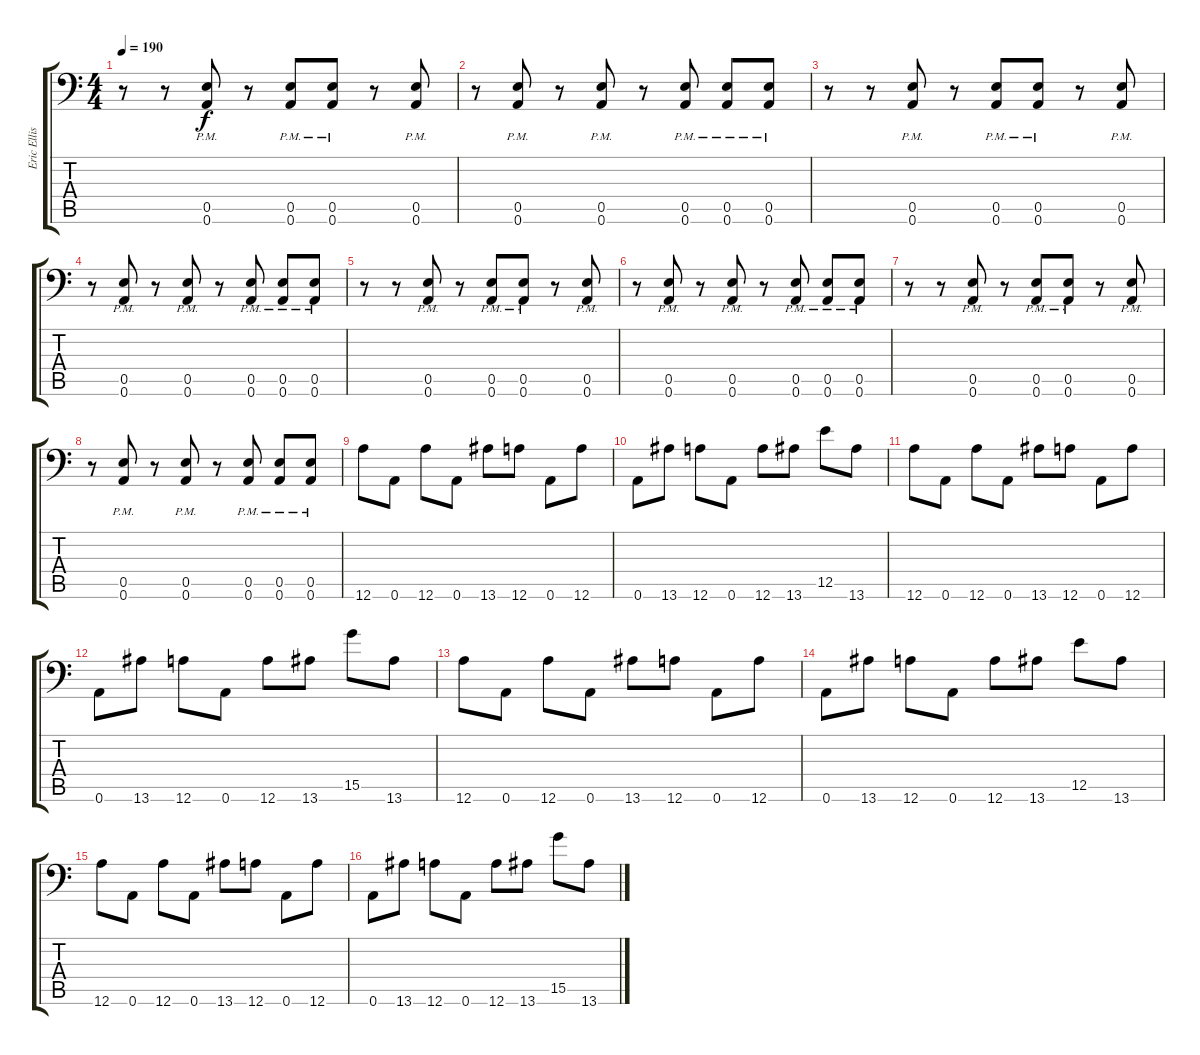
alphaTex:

\track ("Eric Ellis" "Eric Ellis") {instrument overdrivenguitar}
\staff {score tabs}
\tuning (B3 Gb3 D3 A2 E2 A1) {hide}
\ts (4 4)
\tempo 190
\clef f4
\ks c
r.8{dy f} r.8 (0.5{pm} 0.6{pm}).8 r.8 (0.5{pm} 0.6{pm}).8 (0.5{pm} 0.6{pm}).8 r.8 (0.5{pm} 0.6{pm}).8 |
r.8 (0.5{pm} 0.6{pm}).8 r.8 (0.5{pm} 0.6{pm}).8 r.8 (0.5{pm} 0.6{pm}).8 (0.5{pm} 0.6{pm}).8 (0.5{pm} 0.6{pm}).8 |
r.8 r.8 (0.5{pm} 0.6{pm}).8 r.8 (0.5{pm} 0.6{pm}).8 (0.5{pm} 0.6{pm}).8 r.8 (0.5{pm} 0.6{pm}).8 |
r.8 (0.5{pm} 0.6{pm}).8 r.8 (0.5{pm} 0.6{pm}).8 r.8 (0.5{pm} 0.6{pm}).8 (0.5{pm} 0.6{pm}).8 (0.5{pm} 0.6{pm}).8 |
r.8 r.8 (0.5{pm} 0.6{pm}).8 r.8 (0.5{pm} 0.6{pm}).8 (0.5{pm} 0.6{pm}).8 r.8 (0.5{pm} 0.6{pm}).8 |
r.8 (0.5{pm} 0.6{pm}).8 r.8 (0.5{pm} 0.6{pm}).8 r.8 (0.5{pm} 0.6{pm}).8 (0.5{pm} 0.6{pm}).8 (0.5{pm} 0.6{pm}).8 |
r.8 r.8 (0.5{pm} 0.6{pm}).8 r.8 (0.5{pm} 0.6{pm}).8 (0.5{pm} 0.6{pm}).8 r.8 (0.5{pm} 0.6{pm}).8 |
r.8 (0.5{pm} 0.6{pm}).8 r.8 (0.5{pm} 0.6{pm}).8 r.8 (0.5{pm} 0.6{pm}).8 (0.5{pm} 0.6{pm}).8 (0.5{pm} 0.6{pm}).8 |
12.6.8 0.6.8 12.6.8 0.6.8 13.6.8 12.6.8 0.6.8 12.6.8 |
0.6.8 13.6.8 12.6.8 0.6.8 12.6.8 13.6.8 12.5.8 13.6.8 |
12.6.8 0.6.8 12.6.8 0.6.8 13.6.8 12.6.8 0.6.8 12.6.8 |
0.6.8 13.6.8 12.6.8 0.6.8 12.6.8 13.6.8 15.5.8 13.6.8 |
12.6.8 0.6.8 12.6.8 0.6.8 13.6.8 12.6.8 0.6.8 12.6.8 |
0.6.8 13.6.8 12.6.8 0.6.8 12.6.8 13.6.8 12.5.8 13.6.8 |
12.6.8 0.6.8 12.6.8 0.6.8 13.6.8 12.6.8 0.6.8 12.6.8 |
0.6.8 13.6.8 12.6.8 0.6.8 12.6.8 13.6.8 15.5.8 13.6.8
